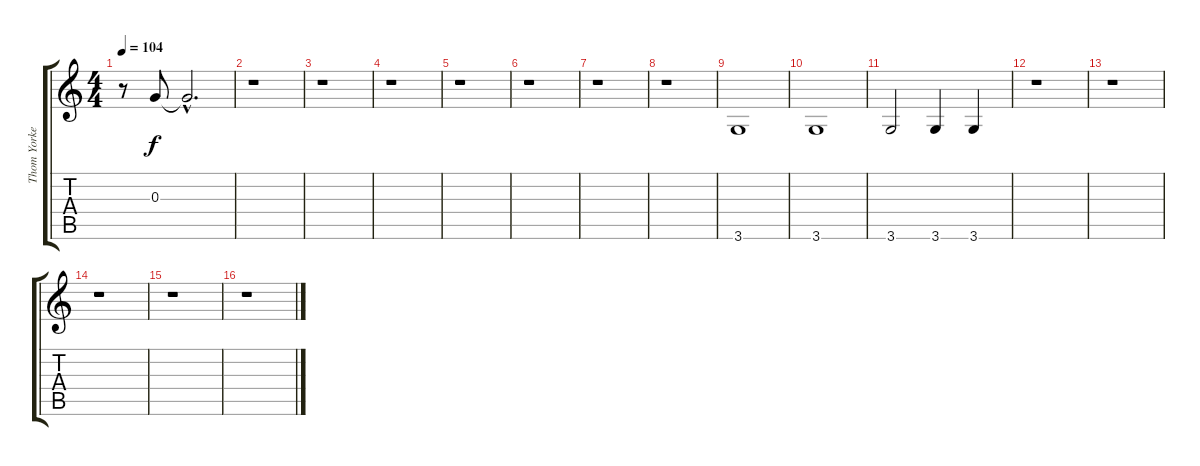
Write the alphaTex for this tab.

\track ("Thom Yorke (guitar)" "Thom Yorke") {instrument electricguitarclean}
\staff {score tabs}
\tuning (E4 B3 G3 D3 A2 E2) {hide}
\ts (4 4)
\tempo 104
\clef g2
\ks c
r.8{dy f} 0.3.8 0.3{hac t}.2{d} |
r.1 |
r.1 |
r.1 |
r.1 |
r.1 |
r.1 |
r.1 |
3.6.1 |
3.6.1 |
3.6.2 3.6.4 3.6.4 |
r.1 |
r.1 |
r.1 |
r.1 |
r.1
